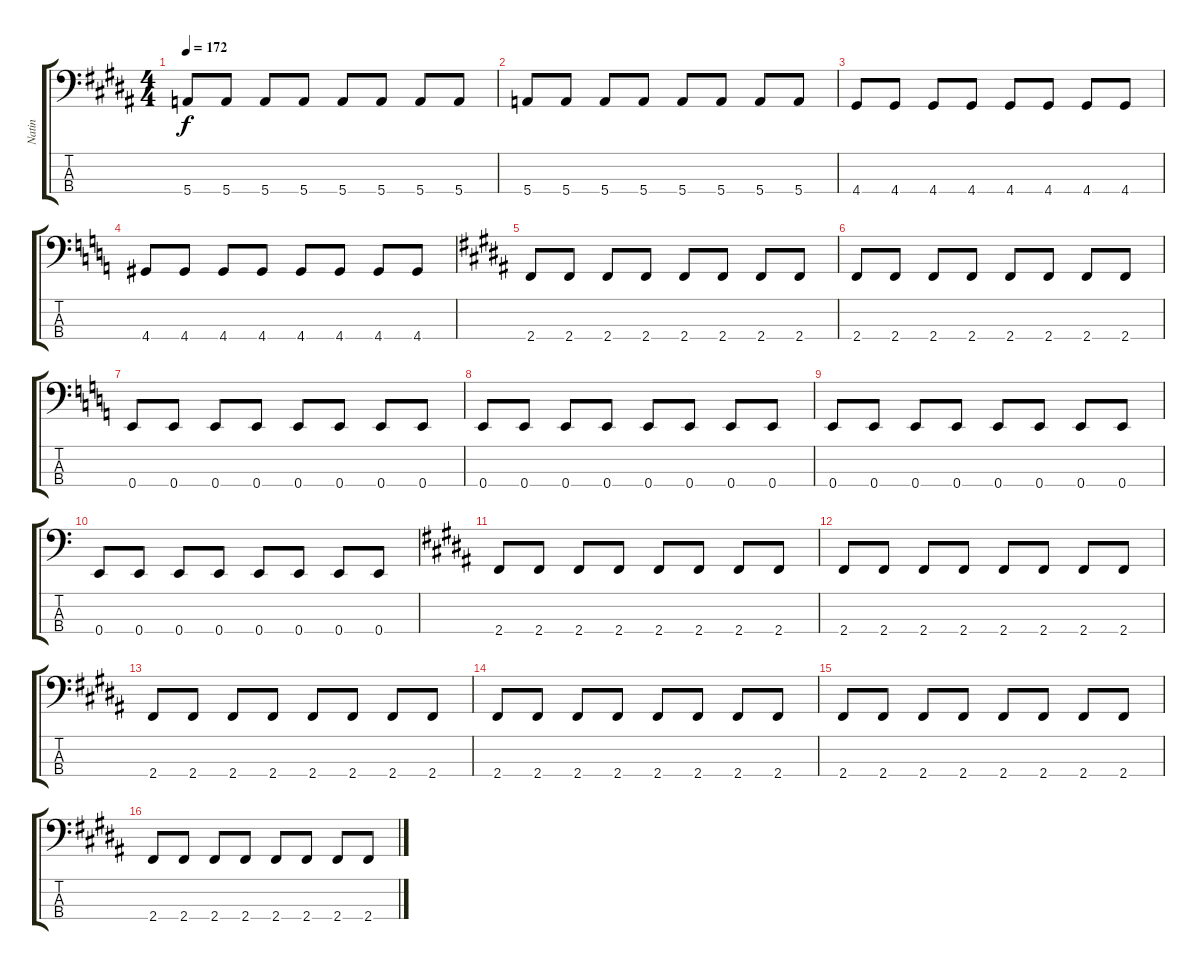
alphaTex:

\track ("Natin" "Natin") {instrument electricbassfinger}
\staff {score tabs}
\tuning (G2 D2 A1 E1) {hide}
\ts (4 4)
\tempo 172
\clef f4
\ks b
5.4.8{dy f} 5.4.8 5.4.8 5.4.8 5.4.8 5.4.8 5.4.8 5.4.8 |
5.4.8 5.4.8 5.4.8 5.4.8 5.4.8 5.4.8 5.4.8 5.4.8 |
4.4.8 4.4.8 4.4.8 4.4.8 4.4.8 4.4.8 4.4.8 4.4.8 |
\ks c
4.4.8 4.4.8 4.4.8 4.4.8 4.4.8 4.4.8 4.4.8 4.4.8 |
\ks b
2.4.8 2.4.8 2.4.8 2.4.8 2.4.8 2.4.8 2.4.8 2.4.8 |
2.4.8 2.4.8 2.4.8 2.4.8 2.4.8 2.4.8 2.4.8 2.4.8 |
\ks c
0.4.8 0.4.8 0.4.8 0.4.8 0.4.8 0.4.8 0.4.8 0.4.8 |
0.4.8 0.4.8 0.4.8 0.4.8 0.4.8 0.4.8 0.4.8 0.4.8 |
0.4.8 0.4.8 0.4.8 0.4.8 0.4.8 0.4.8 0.4.8 0.4.8 |
0.4.8 0.4.8 0.4.8 0.4.8 0.4.8 0.4.8 0.4.8 0.4.8 |
\ks b
2.4.8 2.4.8 2.4.8 2.4.8 2.4.8 2.4.8 2.4.8 2.4.8 |
2.4.8 2.4.8 2.4.8 2.4.8 2.4.8 2.4.8 2.4.8 2.4.8 |
2.4.8 2.4.8 2.4.8 2.4.8 2.4.8 2.4.8 2.4.8 2.4.8 |
2.4.8 2.4.8 2.4.8 2.4.8 2.4.8 2.4.8 2.4.8 2.4.8 |
2.4.8 2.4.8 2.4.8 2.4.8 2.4.8 2.4.8 2.4.8 2.4.8 |
2.4.8 2.4.8 2.4.8 2.4.8 2.4.8 2.4.8 2.4.8 2.4.8
